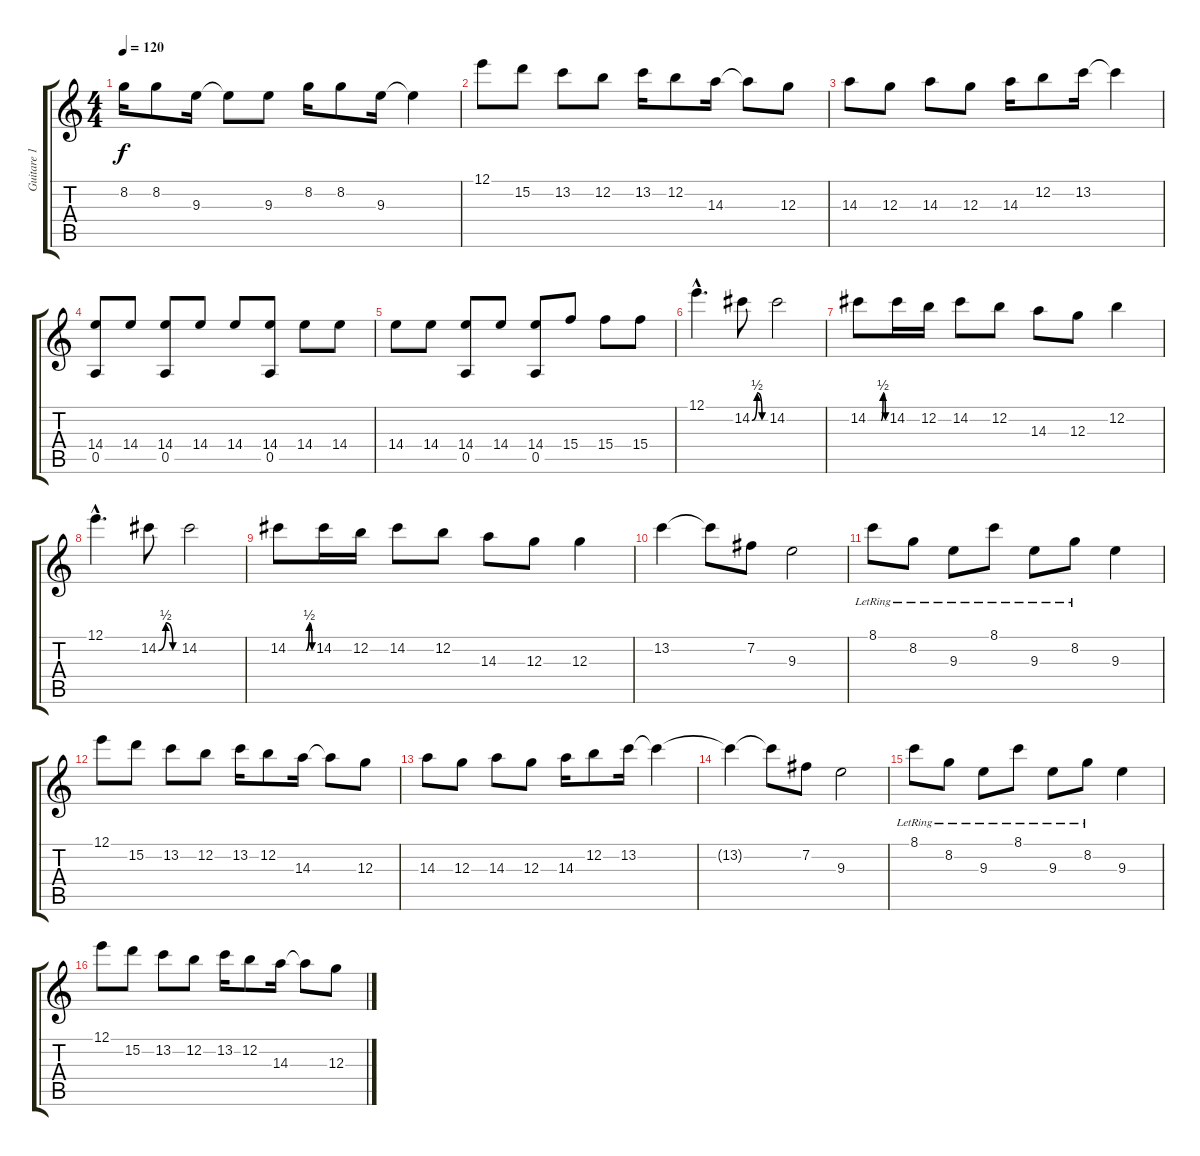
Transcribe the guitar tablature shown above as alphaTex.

\track ("Guitare 1" "Guitare 1") {instrument distortionguitar}
\staff {score tabs}
\tuning (E4 B3 G3 D3 A2 E2) {hide}
\ts (4 4)
\tempo 120
\clef g2
\ks c
8.2.16{dy f} 8.2.8 9.3.16 9.3{t}.8 9.3.8 8.2.16 8.2.8 9.3.16 9.3{t}.4 |
12.1.8 15.2.8 13.2.8 12.2.8 13.2.16 12.2.8 14.3.16 14.3{t}.8 12.3.8 |
14.3.8 12.3.8 14.3.8 12.3.8 14.3.16 12.2.8 13.2.16 13.2{t}.4 |
(14.4 0.5).8 14.4.8 (14.4 0.5).8 14.4.8 14.4.8 (14.4 0.5).8 14.4.8 14.4.8 |
14.4.8 14.4.8 (14.4 0.5).8 14.4.8 (14.4 0.5).8 15.4.8 15.4.8 15.4.8 |
12.1{hac}.4{d} 14.2{be (custom 0 0 23 2 45 0 60 0)}.8 14.2.2 |
14.2{be (custom 0 0 45 0 52 2 60 0)}.8 14.2.16 12.2.16 14.2.8 12.2.8 14.3.8 12.3.8 12.2.4 |
12.1{hac}.4{d} 14.2{be (custom 0 0 23 2 45 0 60 0)}.8 14.2.2 |
14.2{be (custom 0 0 45 0 53 2 60 0)}.8 14.2.16 12.2.16 14.2.8 12.2.8 14.3.8 12.3.8 12.3.4 |
13.2.4 13.2{t}.8 7.2.8 9.3.2 |
8.1{lr}.8 8.2{lr}.8 9.3{lr}.8 8.1{lr}.8 9.3{lr}.8 8.2{lr}.8 9.3.4 |
12.1.8 15.2.8 13.2.8 12.2.8 13.2.16 12.2.8 14.3.16 14.3{t}.8 12.3.8 |
14.3.8 12.3.8 14.3.8 12.3.8 14.3.16 12.2.8 13.2.16 13.2{t}.4 |
13.2{t}.4 13.2{t}.8 7.2.8 9.3.2 |
8.1{lr}.8 8.2{lr}.8 9.3{lr}.8 8.1{lr}.8 9.3{lr}.8 8.2{lr}.8 9.3.4 |
12.1.8 15.2.8 13.2.8 12.2.8 13.2.16 12.2.8 14.3.16 14.3{t}.8 12.3.8
